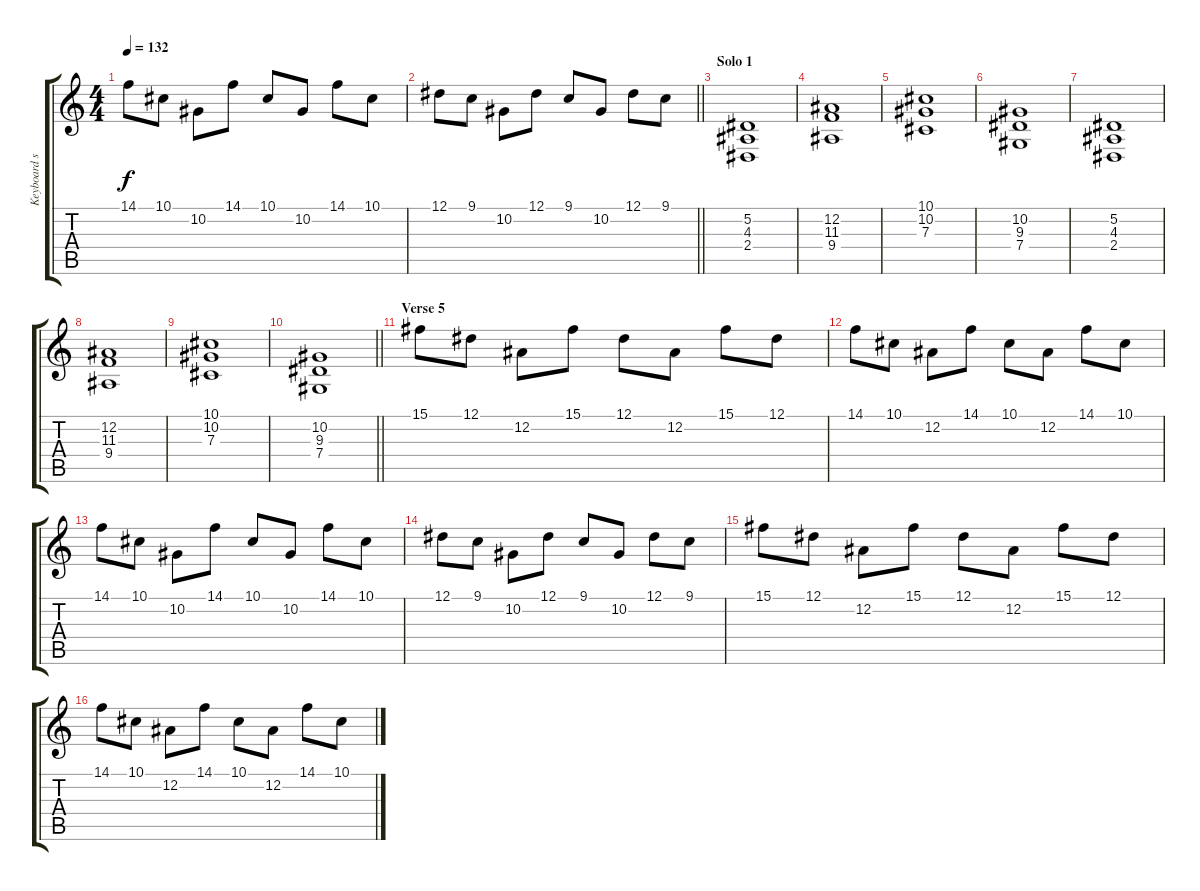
\track ("Keyboard strings" "Keyboard s") {instrument stringensemble1}
\staff {score tabs}
\tuning (Eb4 Bb3 Gb3 Db3 Ab2 Eb2) {hide}
\ts (4 4)
\tempo 132
\clef g2
\ks c
14.1.8{dy f} 10.1.8 10.2.8 14.1.8 10.1.8 10.2.8 14.1.8 10.1.8 |
\barLineRight lightlight
12.1.8 9.1.8 10.2.8 12.1.8 9.1.8 10.2.8 12.1.8 9.1.8 |
\section ("" "Solo 1")
(5.2 4.3 2.4).1{volume 10} |
(12.2 11.3 9.4).1 |
(10.1 10.2 7.3).1 |
(10.2 9.3 7.4).1 |
(5.2 4.3 2.4).1 |
(12.2 11.3 9.4).1 |
(10.1 10.2 7.3).1 |
\barLineRight lightlight
(10.2 9.3 7.4).1 |
\section ("" "Verse 5")
15.1.8{volume 13 instrument stringensemble1} 12.1.8 12.2.8 15.1.8 12.1.8 12.2.8 15.1.8 12.1.8 |
14.1.8 10.1.8 12.2.8 14.1.8 10.1.8 12.2.8 14.1.8 10.1.8 |
14.1.8 10.1.8 10.2.8 14.1.8 10.1.8 10.2.8 14.1.8 10.1.8 |
12.1.8 9.1.8 10.2.8 12.1.8 9.1.8 10.2.8 12.1.8 9.1.8 |
15.1.8 12.1.8 12.2.8 15.1.8 12.1.8 12.2.8 15.1.8 12.1.8 |
14.1.8 10.1.8 12.2.8 14.1.8 10.1.8 12.2.8 14.1.8 10.1.8
